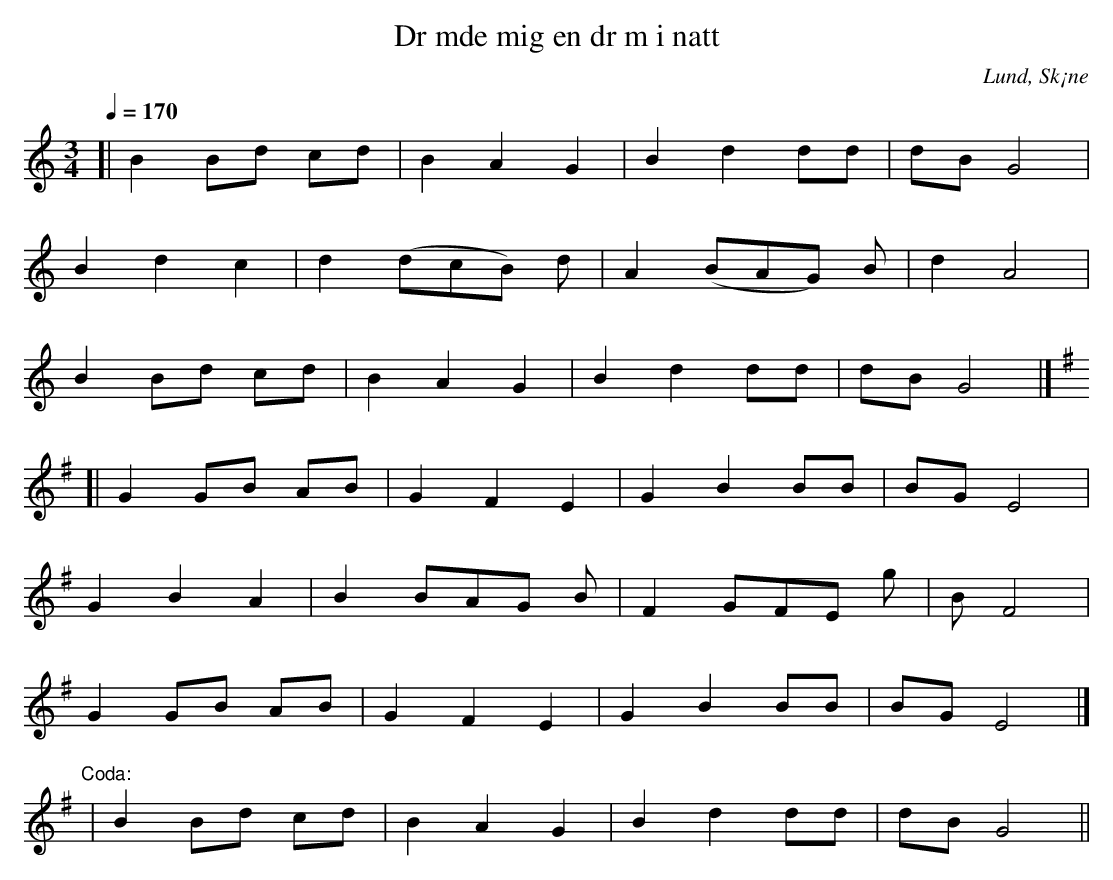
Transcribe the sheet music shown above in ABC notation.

X:1
T:Dr mde mig en dr m i natt
O:Lund, Sk¡ne
M:3/4
L:1/8
Q:1/4=170
K:C
[| B2 Bd cd | B2 A2 G2 | B2 d2 dd | dB G4 |
B2 d2 c2 | d2 (dcB) d | A2 (BAG) B | d2 A4 |
B2 Bd cd | B2 A2 G2 | B2 d2 dd | dB G4 |]
K:G
[| G2 GB AB | G2 F2 E2 | G2 B2 BB | BG E4 |
G2 B2 A2 | B2 BAG B | F2 GFE g | B F4 |
G2 GB AB | G2 F2 E2 | G2 B2 BB | BG E4 |]
"Coda:" | B2 Bd cd | B2 A2 G2 | B2 d2 dd | dB G4 ||
